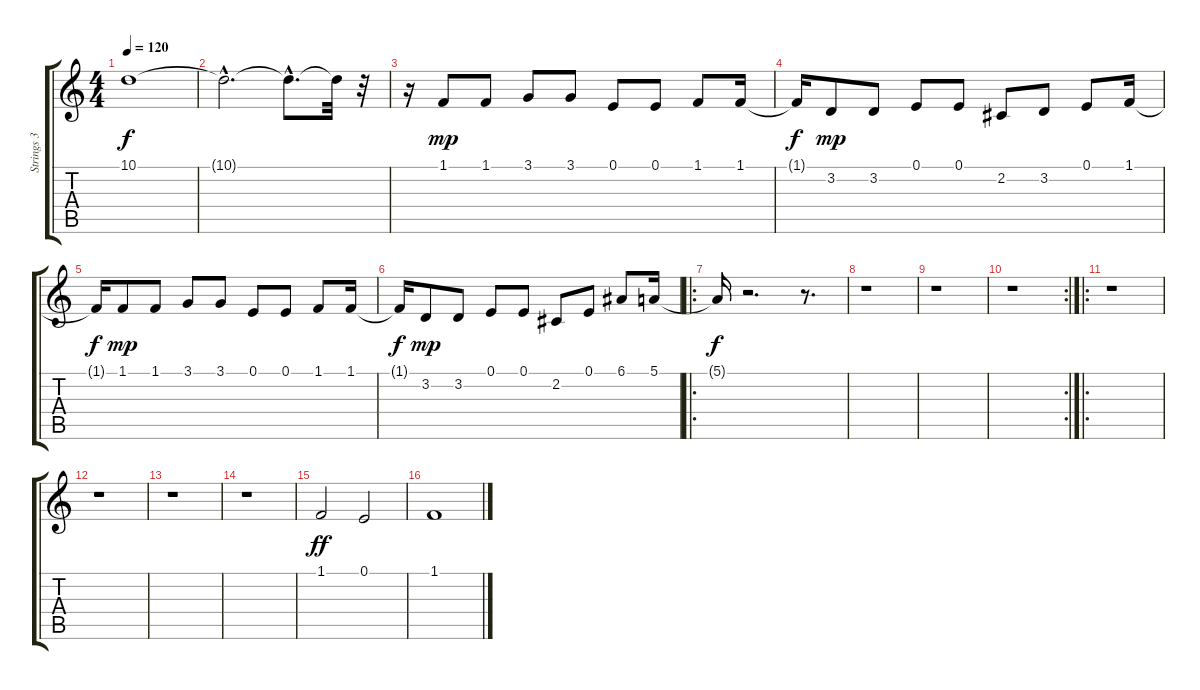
\track ("Strings 3" "Strings 3") {instrument synthstrings1}
\staff {score tabs}
\tuning (E4 B3 G3 D3 A2 E2) {hide}
\ts (4 4)
\tempo 120
\clef g2
\ks c
10.1{t}.1{dy f} |
10.1{hac t}.2{d} 10.1{hac t}.8{d} 10.1{t}.32 r.32 |
r.16 1.1.8{dy mp volume 12 instrument distortionguitar} 1.1.8 3.1.8 3.1.8 0.1.8 0.1.8 1.1.8 1.1.16 |
1.1{t}.16{dy f} 3.2.8{dy mp} 3.2.8 0.1.8 0.1.8 2.2.8 3.2.8 0.1.8 1.1.16 |
1.1{t}.16{dy f} 1.1.8{dy mp} 1.1.8 3.1.8 3.1.8 0.1.8 0.1.8 1.1.8 1.1.16 |
1.1{t}.16{dy f} 3.2.8{dy mp} 3.2.8 0.1.8 0.1.8 2.2.8 0.1.8 6.1.8 5.1.16 |
\ro
5.1{t}.16{dy f} r.2{d} r.8{d} |
r.1 |
r.1 |
\rc 2
r.1 |
\ro
r.1 |
r.1 |
r.1 |
r.1 |
1.1.2{dy ff} 0.1.2 |
1.1.1
